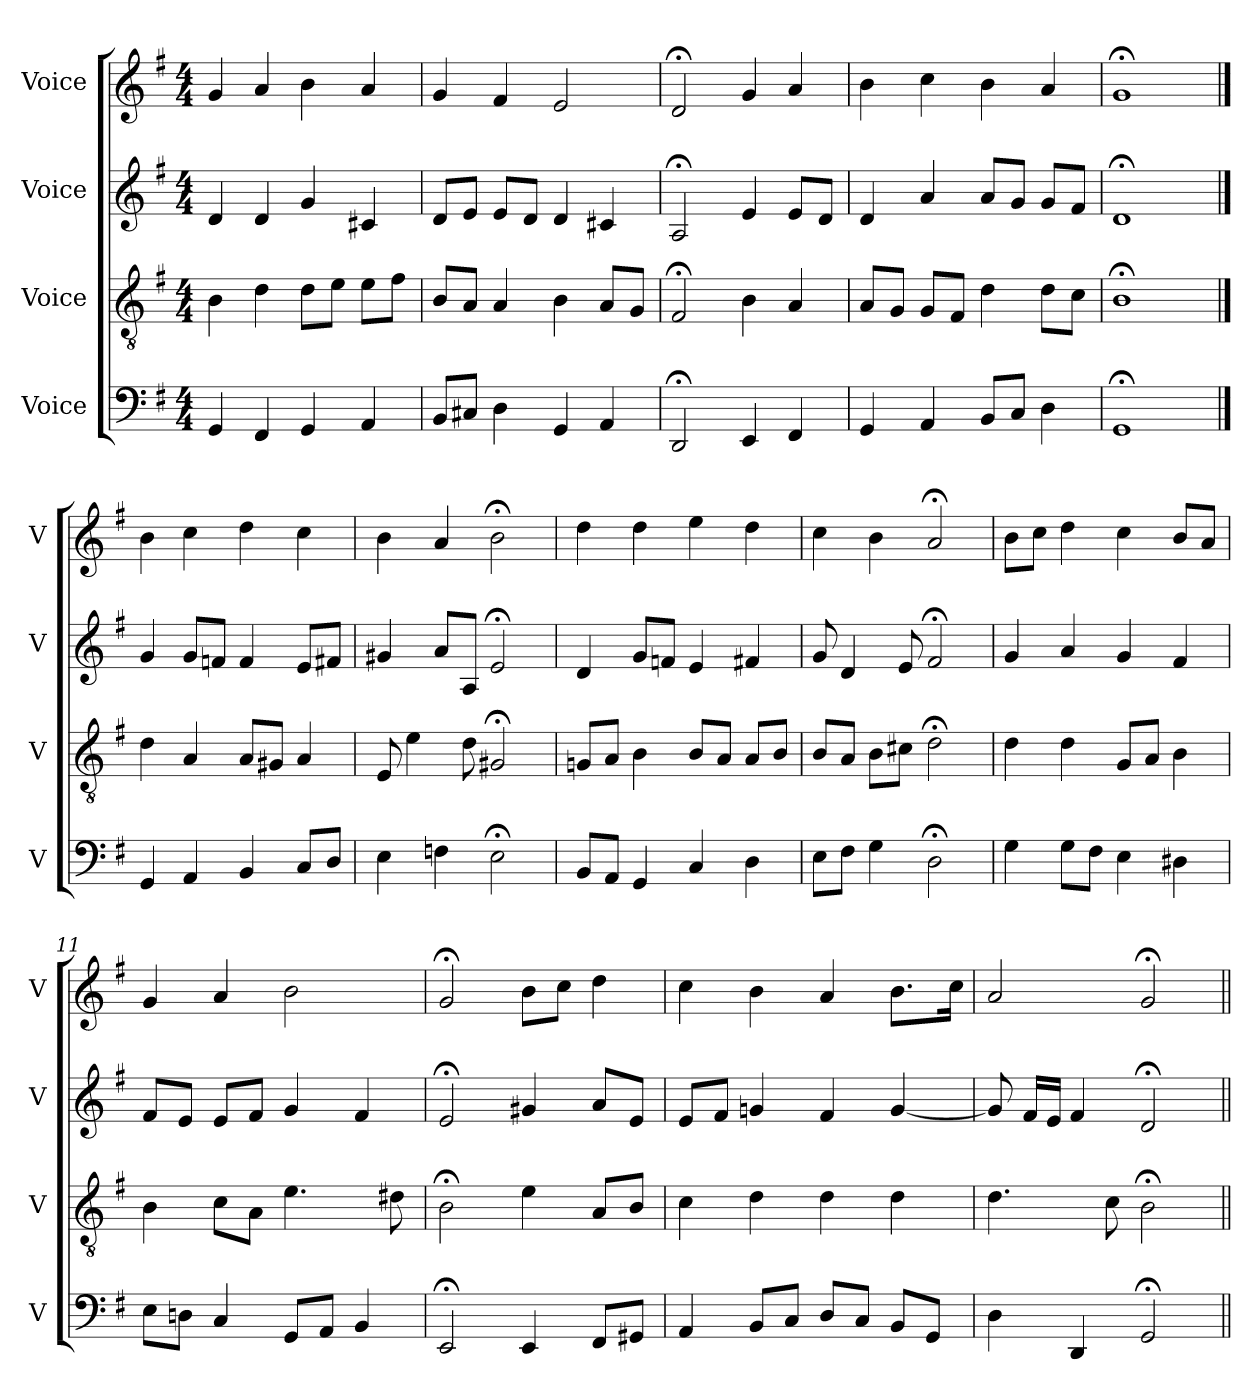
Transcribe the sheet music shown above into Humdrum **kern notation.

**kern	**kern	**kern	**kern
*part4	*part3	*part2	*part1
*staff4	*staff3	*staff2	*staff1
*I"Voice	*I"Voice	*I"Voice	*I"Voice
*I'V	*I'V	*I'V	*I'V
*clefF4	*clefGv2	*clefG2	*clefG2
*k[f#]	*k[f#]	*k[f#]	*k[f#]
*M4/4	*M4/4	*M4/4	*M4/4
*MM100	*MM100	*MM100	*MM100
=1	=1	=1	=1
4GG/	4B\	4d/	4g/
4FF#/	4d\	4d/	4a/
4GG/	8d\L	4g/	4b\
.	8e\J	.	.
4AA/	8e\L	4c#X/	4a/
.	8f#\J	.	.
=2	=2	=2	=2
8BB/L	8B/L	8d/L	4g/
8C#X/J	8A/J	8e/J	.
4D\	4A/	8e/L	4f#/
.	.	8d/J	.
4GG/	4B\	4d/	2e/
4AA/	8A/L	4c#X/	.
.	8G/J	.	.
=3	=3	=3	=3
2DD;/	2F#;/	2A;/	2d;/
4EE/	4B\	4e/	4g/
4FF#/	4A/	8e/L	4a/
.	.	8d/J	.
=4	=4	=4	=4
4GG/	8A/L	4d/	4b\
.	8G/J	.	.
4AA/	8G/L	4a/	4cc\
.	8F#/J	.	.
8BB/L	4d\	8a/L	4b\
8C/J	.	8g/J	.
4D\	8d\L	8g/L	4a/
.	8c\J	8f#/J	.
=5	=5	=5	=5
1GG;	1B;	1d;	1g;
==6	==6	==6	==6
4GG/	4d\	4g/	4b\
4AA/	4A/	8g/L	4cc\
.	.	8fn/J	.
4BB/	8A/L	4f/	4dd\
.	8G#X/J	.	.
8C/L	4A/	8e/L	4cc\
8D/J	.	8f#X/J	.
!!LO:LB:g=z
=7	=7	=7	=7
4E\	8E/	4g#X/	4b\
.	4e\	.	.
4Fn\	.	8a/L	4a/
.	8d\	8A/J	.
2E;\	2G#X;/	2e;/	2b;\
=8	=8	=8	=8
8BB/L	8Gn/L	4d/	4dd\
8AA/J	8A/J	.	.
4GG/	4B\	8g/L	4dd\
.	.	8fn/J	.
4C/	8B/L	4e/	4ee\
.	8A/J	.	.
4D\	8A/L	4f#X/	4dd\
.	8B/J	.	.
=9	=9	=9	=9
8E\L	8B/L	8g/	4cc\
8F#\J	8A/J	4d/	.
4G\	8B\L	.	4b\
.	8c#X\J	8e/	.
2D;\	2d;\	2f#;/	2a;/
=10	=10	=10	=10
4G\	4d\	4g/	8b\L
.	.	.	8cc\J
8G\L	4d\	4a/	4dd\
8F#\J	.	.	.
4E\	8G/L	4g/	4cc\
.	8A/J	.	.
4D#X\	4B\	4f#/	8b/L
.	.	.	8a/J
=11	=11	=11	=11
8E\L	4B\	8f#/L	4g/
8Dn\J	.	8e/J	.
4C/	8c\L	8e/L	4a/
.	8A\J	8f#/J	.
8GG/L	4.e\	4g/	2b\
8AA/J	.	.	.
4BB/	.	4f#/	.
.	8d#X\	.	.
!!LO:LB:g=z
=12	=12	=12	=12
2EE;/	2B;\	2e;/	2g;/
4EE/	4e\	4g#X/	8b\L
.	.	.	8cc\J
8FF#/L	8A/L	8a/L	4dd\
8GG#X/J	8B/J	8e/J	.
=13	=13	=13	=13
4AA/	4c\	8e/L	4cc\
.	.	8f#/J	.
8BB/L	4d\	4gn/	4b\
8C/J	.	.	.
8D/L	4d\	4f#/	4a/
8C/J	.	.	.
8BB/L	4d\	[4g/	8.b\L
8GG/J	.	.	.
.	.	.	16cc\Jk
=14	=14	=14	=14
4D\	4.d\	8g/]	2a/
.	.	16f#/LL	.
.	.	16e/JJ	.
4DD/	.	4f#/	.
.	8c\	.	.
2GG;/	2B;\	2d;/	2g;/
=||	=||	=||	=||
*-	*-	*-	*-
